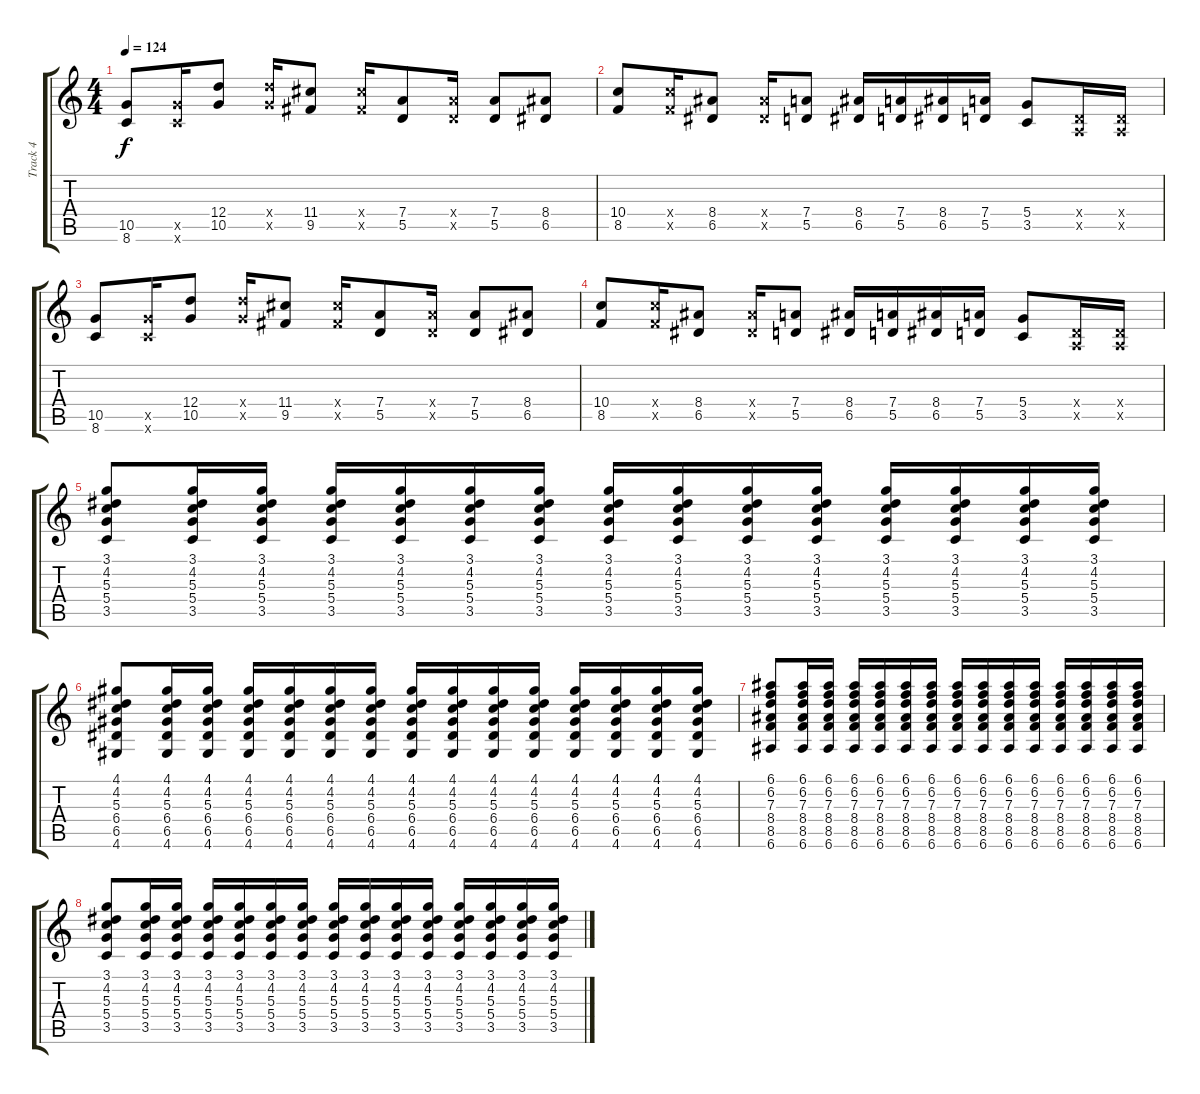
\track ("Track 4" "Track 4") {instrument overdrivenguitar}
\staff {score tabs}
\tuning (E4 B3 G3 D3 A2 E2) {hide}
\ts (4 4)
\tempo 124
\clef g2
\ks c
(10.5 8.6).8{dy f} (10.5{x} 8.6{x}).16 (12.4 10.5).8 (12.4{x} 10.5{x}).16 (11.4 9.5).8 (11.4{x} 9.5{x}).16 (7.4 5.5).8 (7.4{x} 5.5{x}).16 (7.4 5.5).8 (8.4 6.5).8 |
(10.4 8.5).8 (10.4{x} 8.5{x}).16 (8.4 6.5).8 (8.4{x} 6.5{x}).16 (7.4 5.5).8 (8.4 6.5).16 (7.4 5.5).16 (8.4 6.5).16 (7.4 5.5).16 (5.4 3.5).8 (0.4{x} 0.5{x}).16 (0.4{x} 0.5{x}).16 |
(10.5 8.6).8 (10.5{x} 8.6{x}).16 (12.4 10.5).8 (12.4{x} 10.5{x}).16 (11.4 9.5).8 (11.4{x} 9.5{x}).16 (7.4 5.5).8 (7.4{x} 5.5{x}).16 (7.4 5.5).8 (8.4 6.5).8 |
(10.4 8.5).8 (10.4{x} 8.5{x}).16 (8.4 6.5).8 (8.4{x} 6.5{x}).16 (7.4 5.5).8 (8.4 6.5).16 (7.4 5.5).16 (8.4 6.5).16 (7.4 5.5).16 (5.4 3.5).8 (0.4{x} 0.5{x}).16 (0.4{x} 0.5{x}).16 |
(3.1 4.2 5.3 5.4 3.5).8 (3.1 4.2 5.3 5.4 3.5).16 (3.1 4.2 5.3 5.4 3.5).16 (3.1 4.2 5.3 5.4 3.5).16 (3.1 4.2 5.3 5.4 3.5).16 (3.1 4.2 5.3 5.4 3.5).16 (3.1 4.2 5.3 5.4 3.5).16 (3.1 4.2 5.3 5.4 3.5).16 (3.1 4.2 5.3 5.4 3.5).16 (3.1 4.2 5.3 5.4 3.5).16 (3.1 4.2 5.3 5.4 3.5).16 (3.1 4.2 5.3 5.4 3.5).16 (3.1 4.2 5.3 5.4 3.5).16 (3.1 4.2 5.3 5.4 3.5).16 (3.1 4.2 5.3 5.4 3.5).16 |
(4.1 4.2 5.3 6.4 6.5 4.6).8 (4.1 4.2 5.3 6.4 6.5 4.6).16 (4.1 4.2 5.3 6.4 6.5 4.6).16 (4.1 4.2 5.3 6.4 6.5 4.6).16 (4.1 4.2 5.3 6.4 6.5 4.6).16 (4.1 4.2 5.3 6.4 6.5 4.6).16 (4.1 4.2 5.3 6.4 6.5 4.6).16 (4.1 4.2 5.3 6.4 6.5 4.6).16 (4.1 4.2 5.3 6.4 6.5 4.6).16 (4.1 4.2 5.3 6.4 6.5 4.6).16 (4.1 4.2 5.3 6.4 6.5 4.6).16 (4.1 4.2 5.3 6.4 6.5 4.6).16 (4.1 4.2 5.3 6.4 6.5 4.6).16 (4.1 4.2 5.3 6.4 6.5 4.6).16 (4.1 4.2 5.3 6.4 6.5 4.6).16 |
(6.1 6.2 7.3 8.4 8.5 6.6).8 (6.1 6.2 7.3 8.4 8.5 6.6).16 (6.1 6.2 7.3 8.4 8.5 6.6).16 (6.1 6.2 7.3 8.4 8.5 6.6).16 (6.1 6.2 7.3 8.4 8.5 6.6).16 (6.1 6.2 7.3 8.4 8.5 6.6).16 (6.1 6.2 7.3 8.4 8.5 6.6).16 (6.1 6.2 7.3 8.4 8.5 6.6).16 (6.1 6.2 7.3 8.4 8.5 6.6).16 (6.1 6.2 7.3 8.4 8.5 6.6).16 (6.1 6.2 7.3 8.4 8.5 6.6).16 (6.1 6.2 7.3 8.4 8.5 6.6).16 (6.1 6.2 7.3 8.4 8.5 6.6).16 (6.1 6.2 7.3 8.4 8.5 6.6).16 (6.1 6.2 7.3 8.4 8.5 6.6).16 |
(3.1 4.2 5.3 5.4 3.5).8 (3.1 4.2 5.3 5.4 3.5).16 (3.1 4.2 5.3 5.4 3.5).16 (3.1 4.2 5.3 5.4 3.5).16 (3.1 4.2 5.3 5.4 3.5).16 (3.1 4.2 5.3 5.4 3.5).16 (3.1 4.2 5.3 5.4 3.5).16 (3.1 4.2 5.3 5.4 3.5).16 (3.1 4.2 5.3 5.4 3.5).16 (3.1 4.2 5.3 5.4 3.5).16 (3.1 4.2 5.3 5.4 3.5).16 (3.1 4.2 5.3 5.4 3.5).16 (3.1 4.2 5.3 5.4 3.5).16 (3.1 4.2 5.3 5.4 3.5).16 (3.1 4.2 5.3 5.4 3.5).16
